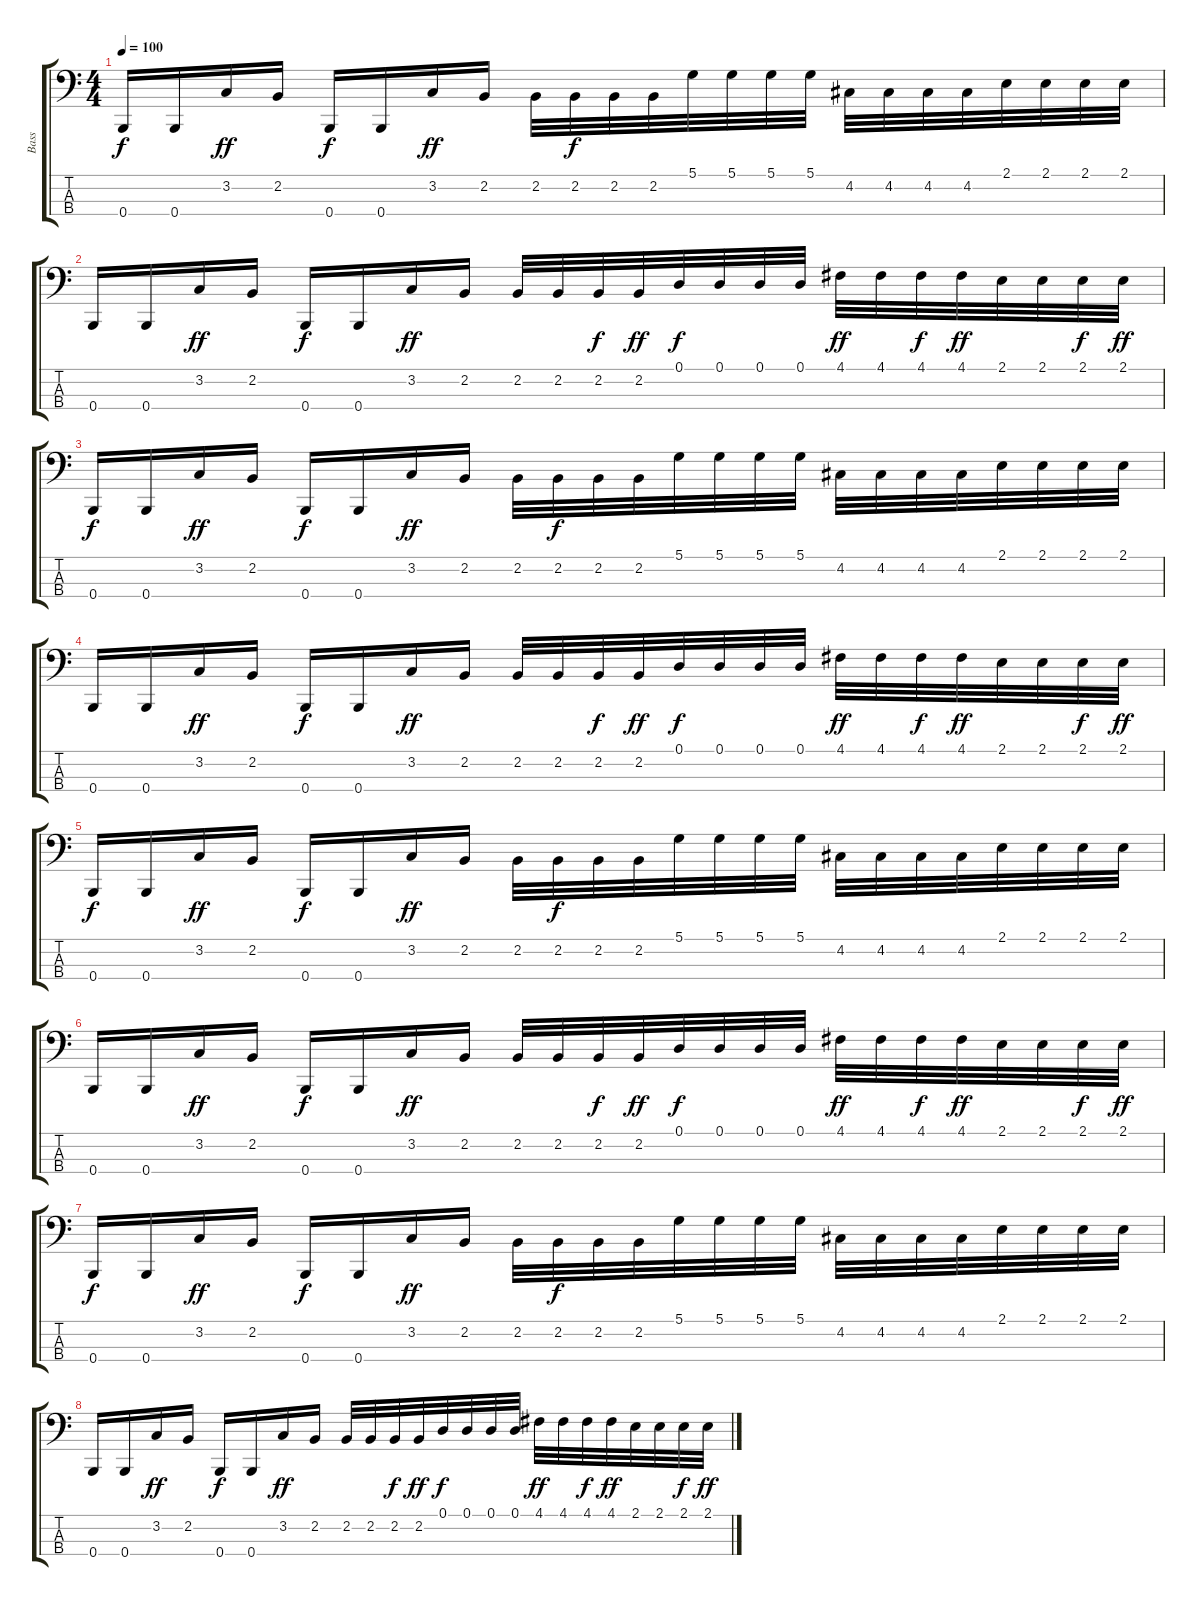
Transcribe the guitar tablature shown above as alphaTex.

\track ("Bass" "Bass") {instrument electricbasspick}
\staff {score tabs}
\tuning (D2 A1 E1 B0) {hide}
\ts (4 4)
\tempo 100
\clef f4
\ks c
0.4.16{dy f} 0.4.16 3.2.16{dy ff} 2.2.16 0.4.16{dy f} 0.4.16 3.2.16{dy ff} 2.2.16 2.2.32 2.2.32{dy f} 2.2.32 2.2.32 5.1.32 5.1.32 5.1.32 5.1.32 4.2.32 4.2.32 4.2.32 4.2.32 2.1.32 2.1.32 2.1.32 2.1.32 |
0.4.16 0.4.16 3.2.16{dy ff} 2.2.16 0.4.16{dy f} 0.4.16 3.2.16{dy ff} 2.2.16 2.2.32 2.2.32 2.2.32{dy f} 2.2.32{dy ff} 0.1.32{dy f} 0.1.32 0.1.32 0.1.32 4.1.32{dy ff} 4.1.32 4.1.32{dy f} 4.1.32{dy ff} 2.1.32 2.1.32 2.1.32{dy f} 2.1.32{dy ff} |
0.4.16{dy f} 0.4.16 3.2.16{dy ff} 2.2.16 0.4.16{dy f} 0.4.16 3.2.16{dy ff} 2.2.16 2.2.32 2.2.32{dy f} 2.2.32 2.2.32 5.1.32 5.1.32 5.1.32 5.1.32 4.2.32 4.2.32 4.2.32 4.2.32 2.1.32 2.1.32 2.1.32 2.1.32 |
0.4.16 0.4.16 3.2.16{dy ff} 2.2.16 0.4.16{dy f} 0.4.16 3.2.16{dy ff} 2.2.16 2.2.32 2.2.32 2.2.32{dy f} 2.2.32{dy ff} 0.1.32{dy f} 0.1.32 0.1.32 0.1.32 4.1.32{dy ff} 4.1.32 4.1.32{dy f} 4.1.32{dy ff} 2.1.32 2.1.32 2.1.32{dy f} 2.1.32{dy ff} |
0.4.16{dy f} 0.4.16 3.2.16{dy ff} 2.2.16 0.4.16{dy f} 0.4.16 3.2.16{dy ff} 2.2.16 2.2.32 2.2.32{dy f} 2.2.32 2.2.32 5.1.32 5.1.32 5.1.32 5.1.32 4.2.32 4.2.32 4.2.32 4.2.32 2.1.32 2.1.32 2.1.32 2.1.32 |
0.4.16 0.4.16 3.2.16{dy ff} 2.2.16 0.4.16{dy f} 0.4.16 3.2.16{dy ff} 2.2.16 2.2.32 2.2.32 2.2.32{dy f} 2.2.32{dy ff} 0.1.32{dy f} 0.1.32 0.1.32 0.1.32 4.1.32{dy ff} 4.1.32 4.1.32{dy f} 4.1.32{dy ff} 2.1.32 2.1.32 2.1.32{dy f} 2.1.32{dy ff} |
0.4.16{dy f} 0.4.16 3.2.16{dy ff} 2.2.16 0.4.16{dy f} 0.4.16 3.2.16{dy ff} 2.2.16 2.2.32 2.2.32{dy f} 2.2.32 2.2.32 5.1.32 5.1.32 5.1.32 5.1.32 4.2.32 4.2.32 4.2.32 4.2.32 2.1.32 2.1.32 2.1.32 2.1.32 |
0.4.16 0.4.16 3.2.16{dy ff} 2.2.16 0.4.16{dy f} 0.4.16 3.2.16{dy ff} 2.2.16 2.2.32 2.2.32 2.2.32{dy f} 2.2.32{dy ff} 0.1.32{dy f} 0.1.32 0.1.32 0.1.32 4.1.32{dy ff} 4.1.32 4.1.32{dy f} 4.1.32{dy ff} 2.1.32 2.1.32 2.1.32{dy f} 2.1.32{dy ff}
